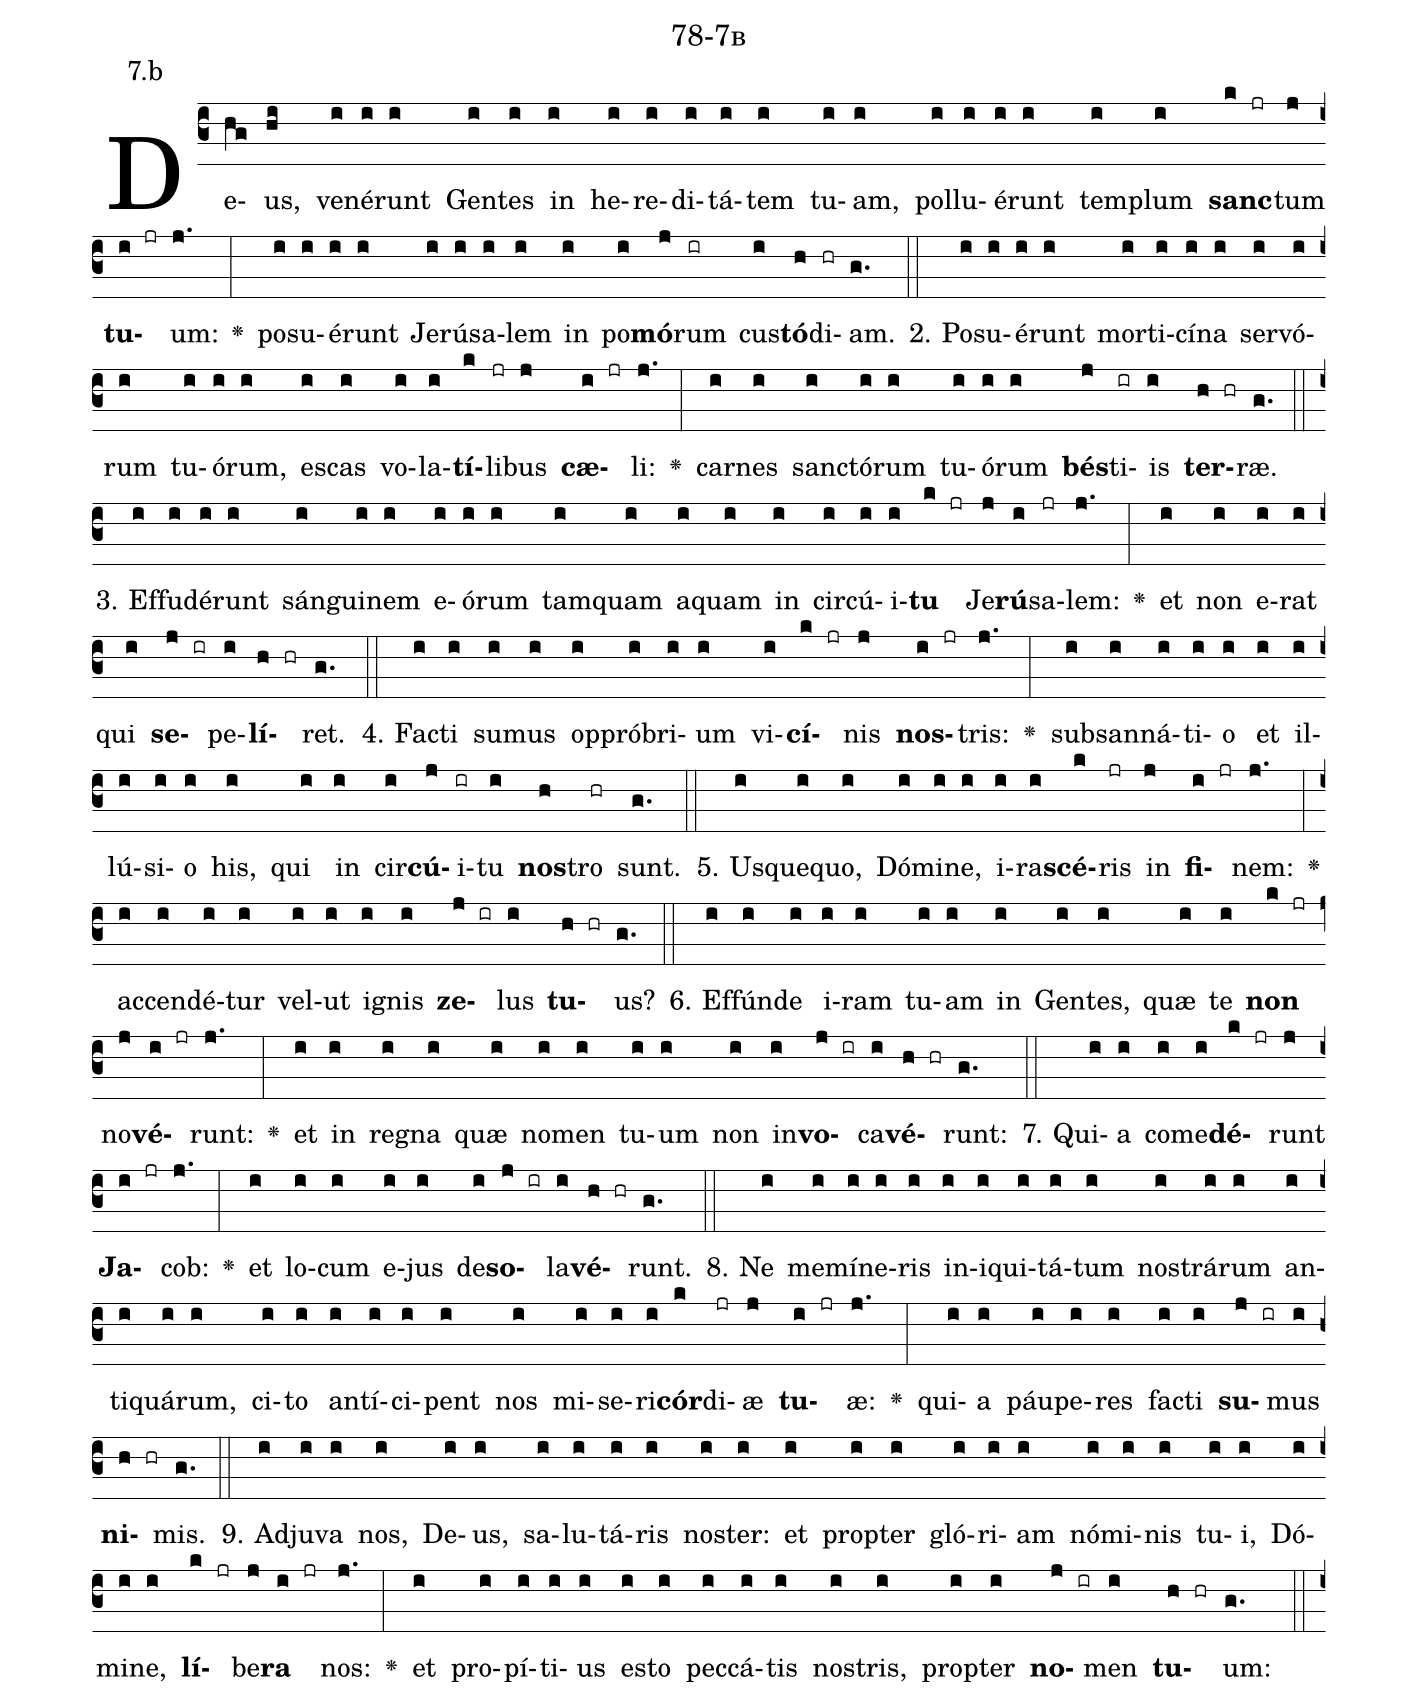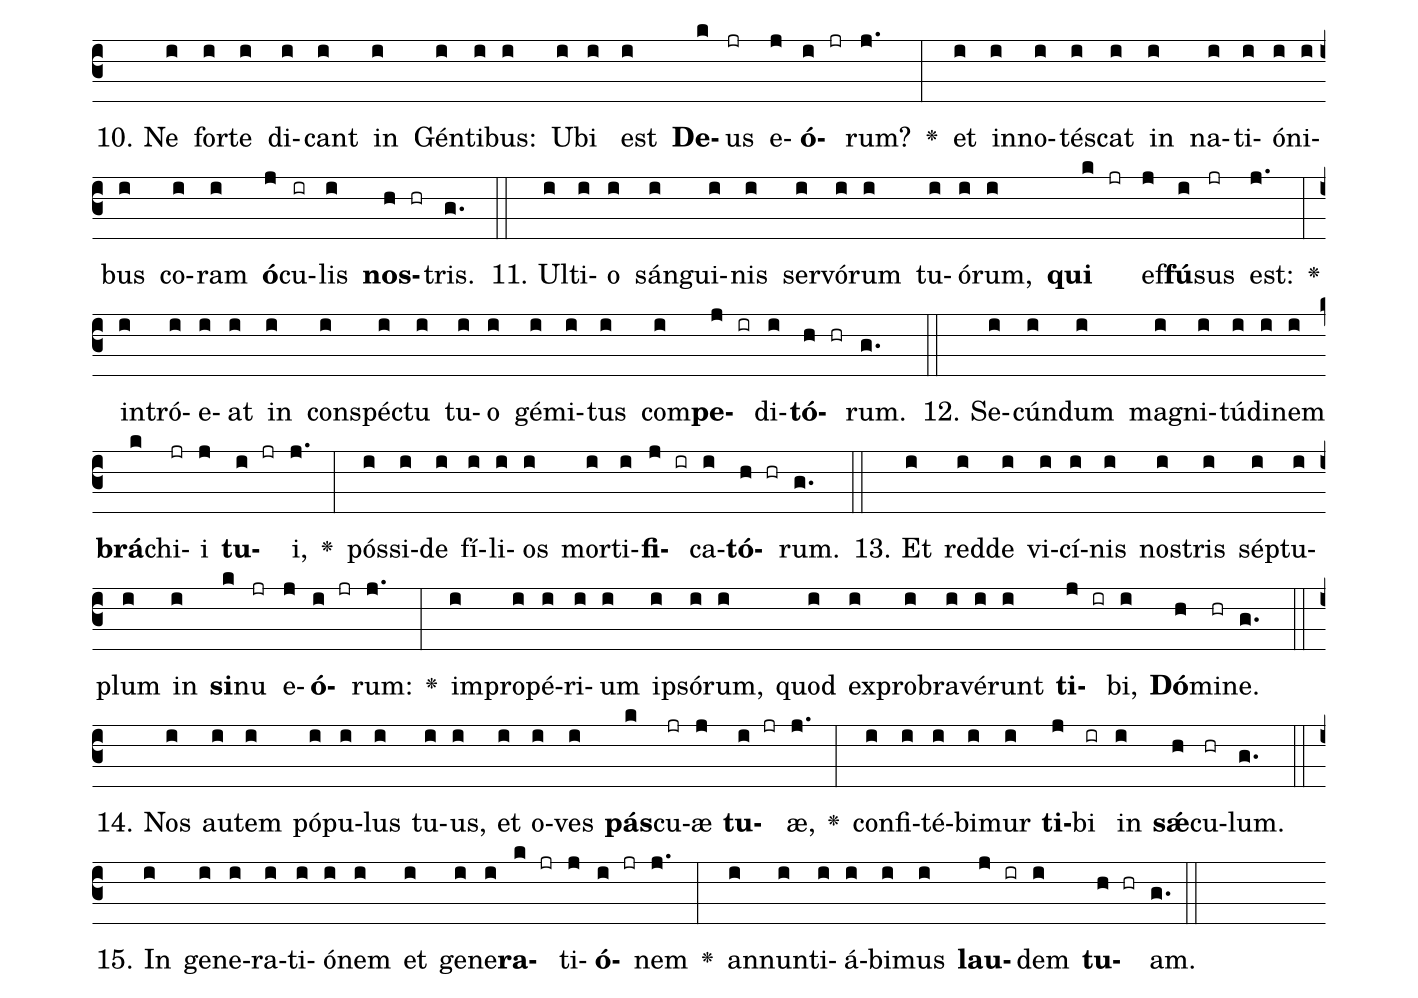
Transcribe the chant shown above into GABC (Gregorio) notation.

name: 78-7b;
annotation: 7.b;
%%
(c3)De(hg)us,(hi) ve(i)né(i)runt(i) Gen(i)tes(i) in(i) he(i)re(i)di(i)tá(i)tem(i) tu(i)am,(i) pol(i)lu(i)é(i)runt(i) tem(i)plum(i) <b>sanc</b>(k jr)tum(j) <b>tu</b>(i jr)um:(j.) <v>\greheightstar</v>(:) po(i)su(i)é(i)runt(i) Je(i)rú(i)sa(i)lem(i) in(i) po(i)<b>mó</b>(j)rum(ir) cus(i)<b>tó</b>(h)di(hr)am.(g.) (::)
2. Po(i)su(i)é(i)runt(i) mor(i)ti(i)cí(i)na(i) ser(i)vó(i)rum(i) tu(i)ó(i)rum,(i) es(i)cas(i) vo(i)la(i)<b>tí</b>(k)li(jr)bus(j) <b>cæ</b>(i jr)li:(j.) <v>\greheightstar</v>(:) car(i)nes(i) sanc(i)tó(i)rum(i) tu(i)ó(i)rum(i) <b>bés</b>(j)ti(ir)is(i) <b>ter</b>(h hr)ræ.(g.) (::)
3. Ef(i)fu(i)dé(i)runt(i) sán(i)gui(i)nem(i) e(i)ó(i)rum(i) tam(i)quam(i) a(i)quam(i) in(i) cir(i)cú(i)i(i)<b>tu</b>(k jr) Je(j)<b>rú</b>(i)sa(jr)lem:(j.) <v>\greheightstar</v>(:) et(i) non(i) e(i)rat(i) qui(i) <b>se</b>(j ir)pe(i)<b>lí</b>(h hr)ret.(g.) (::)
4. Fac(i)ti(i) su(i)mus(i) op(i)pró(i)bri(i)um(i) vi(i)<b>cí</b>(k jr)nis(j) <b>nos</b>(i jr)tris:(j.) <v>\greheightstar</v>(:) sub(i)san(i)ná(i)ti(i)o(i) et(i) il(i)lú(i)si(i)o(i) his,(i) qui(i) in(i) cir(i)<b>cú</b>(j)i(ir)tu(i) <b>nos</b>(h)tro(hr) sunt.(g.) (::)
5. Us(i)que(i)quo,(i) Dó(i)mi(i)ne,(i) i(i)ra(i)<b>scé</b>(k)ris(jr) in(j) <b>fi</b>(i jr)nem:(j.) <v>\greheightstar</v>(:) ac(i)cen(i)dé(i)tur(i) vel(i)ut(i) i(i)gnis(i) <b>ze</b>(j ir)lus(i) <b>tu</b>(h hr)us?(g.) (::)
6. Ef(i)fún(i)de(i) i(i)ram(i) tu(i)am(i) in(i) Gen(i)tes,(i) quæ(i) te(i) <b>non</b>(k jr) no(j)<b>vé</b>(i jr)runt:(j.) <v>\greheightstar</v>(:) et(i) in(i) re(i)gna(i) quæ(i) no(i)men(i) tu(i)um(i) non(i) in(i)<b>vo</b>(j ir)ca(i)<b>vé</b>(h hr)runt:(g.) (::)
7. Qui(i)a(i) com(i)e(i)<b>dé</b>(k jr)runt(j) <b>Ja</b>(i jr)cob:(j.) <v>\greheightstar</v>(:) et(i) lo(i)cum(i) e(i)jus(i) de(i)<b>so</b>(j ir)la(i)<b>vé</b>(h hr)runt.(g.) (::)
8. Ne(i) me(i)mí(i)ne(i)ris(i) in(i)i(i)qui(i)tá(i)tum(i) nos(i)trá(i)rum(i) an(i)ti(i)quá(i)rum,(i) ci(i)to(i) an(i)tí(i)ci(i)pent(i) nos(i) mi(i)se(i)ri(i)<b>cór</b>(k)di(jr)æ(j) <b>tu</b>(i jr)æ:(j.) <v>\greheightstar</v>(:) qui(i)a(i) páu(i)pe(i)res(i) fac(i)ti(i) <b>su</b>(j ir)mus(i) <b>ni</b>(h hr)mis.(g.) (::)
9. Ad(i)ju(i)va(i) nos,(i) De(i)us,(i) sa(i)lu(i)tá(i)ris(i) nos(i)ter:(i) et(i) prop(i)ter(i) gló(i)ri(i)am(i) nó(i)mi(i)nis(i) tu(i)i,(i) Dó(i)mi(i)ne,(i) <b>lí</b>(k jr)be(j)<b>ra</b>(i jr) nos:(j.) <v>\greheightstar</v>(:) et(i) pro(i)pí(i)ti(i)us(i) es(i)to(i) pec(i)cá(i)tis(i) nos(i)tris,(i) prop(i)ter(i) <b>no</b>(j ir)men(i) <b>tu</b>(h hr)um:(g.) (::)
10. Ne(i) for(i)te(i) di(i)cant(i) in(i) Gén(i)ti(i)bus:(i) U(i)bi(i) est(i) <b>De</b>(k)us(jr) e(j)<b>ó</b>(i jr)rum?(j.) <v>\greheightstar</v>(:) et(i) in(i)no(i)tés(i)cat(i) in(i) na(i)ti(i)ó(i)ni(i)bus(i) co(i)ram(i) <b>ó</b>(j)cu(ir)lis(i) <b>nos</b>(h hr)tris.(g.) (::)
11. Ul(i)ti(i)o(i) sán(i)gui(i)nis(i) ser(i)vó(i)rum(i) tu(i)ó(i)rum,(i) <b>qui</b>(k jr) ef(j)<b>fú</b>(i)sus(jr) est:(j.) <v>\greheightstar</v>(:) in(i)tró(i)e(i)at(i) in(i) con(i)spéc(i)tu(i) tu(i)o(i) gé(i)mi(i)tus(i) com(i)<b>pe</b>(j ir)di(i)<b>tó</b>(h hr)rum.(g.) (::)
12. Se(i)cún(i)dum(i) ma(i)gni(i)tú(i)di(i)nem(i) <b>brá</b>(k)chi(jr)i(j) <b>tu</b>(i jr)i,(j.) <v>\greheightstar</v>(:) pós(i)si(i)de(i) fí(i)li(i)os(i) mor(i)ti(i)<b>fi</b>(j ir)ca(i)<b>tó</b>(h hr)rum.(g.) (::)
13. Et(i) red(i)de(i) vi(i)cí(i)nis(i) nos(i)tris(i) sép(i)tu(i)plum(i) in(i) <b>si</b>(k)nu(jr) e(j)<b>ó</b>(i jr)rum:(j.) <v>\greheightstar</v>(:) im(i)pro(i)pé(i)ri(i)um(i) ip(i)só(i)rum,(i) quod(i) ex(i)pro(i)bra(i)vé(i)runt(i) <b>ti</b>(j ir)bi,(i) <b>Dó</b>(h)mi(hr)ne.(g.) (::)
14. Nos(i) au(i)tem(i) pó(i)pu(i)lus(i) tu(i)us,(i) et(i) o(i)ves(i) <b>pás</b>(k)cu(jr)æ(j) <b>tu</b>(i jr)æ,(j.) <v>\greheightstar</v>(:) con(i)fi(i)té(i)bi(i)mur(i) <b>ti</b>(j)bi(ir) in(i) <b>sǽ</b>(h)cu(hr)lum.(g.) (::)
15. In(i) ge(i)ne(i)ra(i)ti(i)ó(i)nem(i) et(i) ge(i)ne(i)<b>ra</b>(k jr)ti(j)<b>ó</b>(i jr)nem(j.) <v>\greheightstar</v>(:) an(i)nun(i)ti(i)á(i)bi(i)mus(i) <b>lau</b>(j ir)dem(i) <b>tu</b>(h hr)am.(g.) (::)
